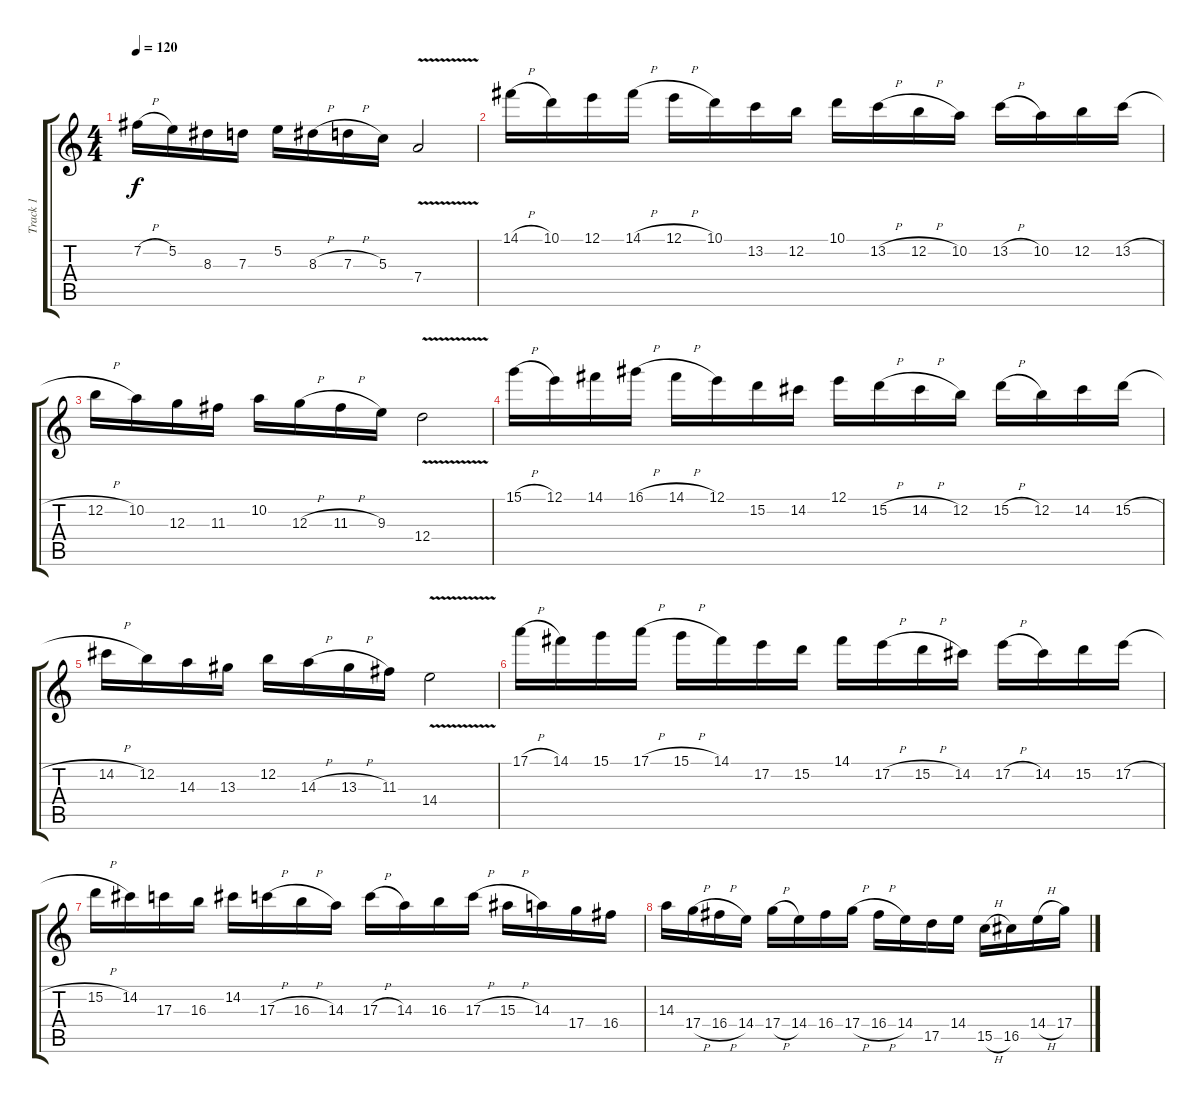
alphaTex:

\track ("Track 1" "Track 1") {instrument distortionguitar}
\staff {score tabs}
\tuning (E4 B3 G3 D3 A2 E2) {hide}
\ts (4 4)
\tempo 120
\clef g2
\ks c
7.2{h}.16{dy f} 5.2.16 8.3.16 7.3.16 5.2.16 8.3{h}.16 7.3{h}.16 5.3.16 7.4{v}.2 |
14.1{h}.16 10.1.16 12.1.16 14.1{h}.16 12.1{h}.16 10.1.16 13.2.16 12.2.16 10.1.16 13.2{h}.16 12.2{h}.16 10.2.16 13.2{h}.16 10.2.16 12.2.16 13.2{h}.16 |
12.2{h}.16 10.2.16 12.3.16 11.3.16 10.2.16 12.3{h}.16 11.3{h}.16 9.3.16 12.4{v}.2 |
15.1{h}.16 12.1.16 14.1.16 16.1{h}.16 14.1{h}.16 12.1.16 15.2.16 14.2.16 12.1.16 15.2{h}.16 14.2{h}.16 12.2.16 15.2{h}.16 12.2.16 14.2.16 15.2{h}.16 |
14.2{h}.16 12.2.16 14.3.16 13.3.16 12.2.16 14.3{h}.16 13.3{h}.16 11.3.16 14.4{v}.2 |
17.1{h}.16 14.1.16 15.1.16 17.1{h}.16 15.1{h}.16 14.1.16 17.2.16 15.2.16 14.1.16 17.2{h}.16 15.2{h}.16 14.2.16 17.2{h}.16 14.2.16 15.2.16 17.2{h}.16 |
15.2{h}.16 14.2.16 17.3.16 16.3.16 14.2.16 17.3{h}.16 16.3{h}.16 14.3.16 17.3{h}.16 14.3.16 16.3.16 17.3{h}.16 15.3{h}.16 14.3.16 17.4.16 16.4.16 |
14.3.16 17.4{h}.16 16.4{h}.16 14.4.16 17.4{h}.16 14.4.16 16.4.16 17.4{h}.16 16.4{h}.16 14.4.16 17.5.16 14.4.16 15.5{h}.16 16.5.16 14.4{h}.16 17.4.16
